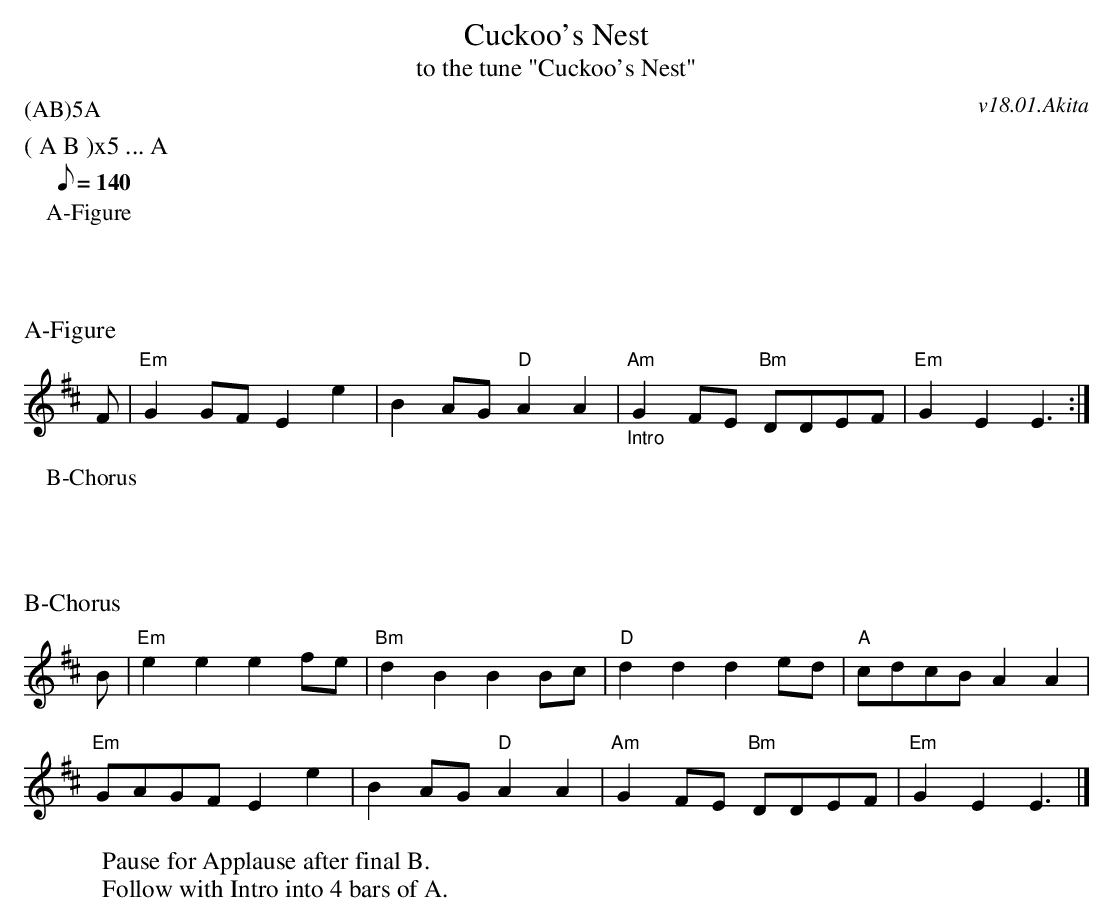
X:1
T:Cuckoo's Nest
T:to the tune "Cuckoo's Nest"
C:v18.01.Akita
M:4/4
L:1/8
Q:140
P:(AB)5A
K:Edorian
%%text ( A B )x5 ... A%%endtext
P:A-Figure
%%text A-Figure
F|"Em"G2 GF E2 e2|B2 AG "D"A2 A2|"_Intro" "Am"G2FE "Bm"DDEF|"Em"G2E2 E3:|
P:B-Chorus
%%text B-Chorus
B|"Em"e2 e2 e2 fe|"Bm"d2 B2 B2 Bc|"D"d2 d2 d2 ed|"A"cdcB A2 A2|
"Em"GAGF E2 e2|B2 AG "D"A2 A2|"Am"G2 FE "Bm"DDEF|"Em"G2 E2 E3|]
W:Pause for Applause after final B.
W:Follow with Intro into 4 bars of A.
